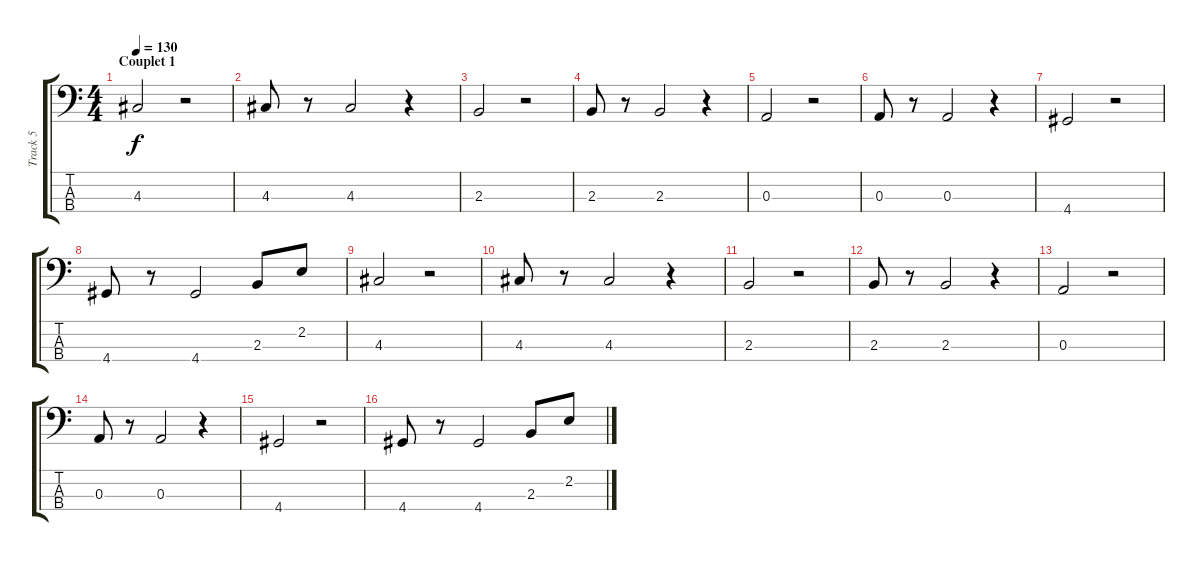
\track ("Track 5" "Track 5") {instrument electricbassfinger}
\staff {score tabs}
\tuning (G2 D2 A1 E1) {hide}
\ts (4 4)
\section ("" "Couplet 1")
\tempo 130
\clef f4
\ks c
4.3.2{dy f} r.2 |
4.3.8 r.8 4.3.2 r.4 |
2.3.2 r.2 |
2.3.8 r.8 2.3.2 r.4 |
0.3.2 r.2 |
0.3.8 r.8 0.3.2 r.4 |
4.4.2 r.2 |
4.4.8 r.8 4.4.2 2.3.8 2.2.8 |
4.3.2 r.2 |
4.3.8 r.8 4.3.2 r.4 |
2.3.2 r.2 |
2.3.8 r.8 2.3.2 r.4 |
0.3.2 r.2 |
0.3.8 r.8 0.3.2 r.4 |
4.4.2 r.2 |
4.4.8 r.8 4.4.2 2.3.8 2.2.8
